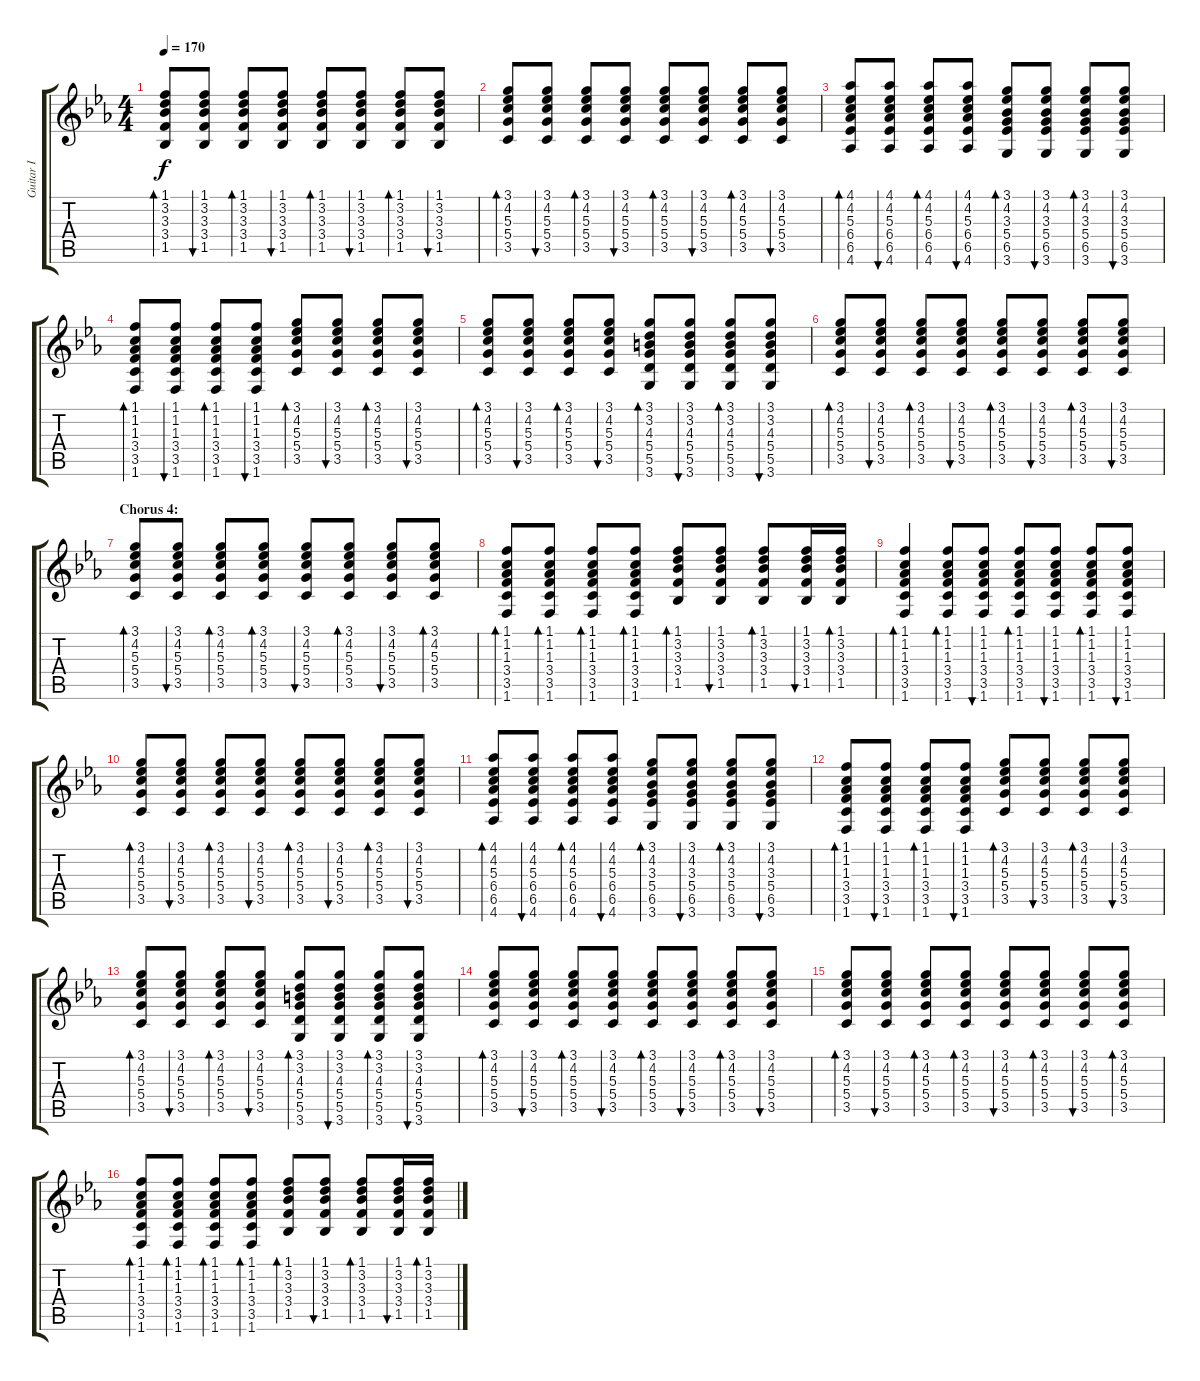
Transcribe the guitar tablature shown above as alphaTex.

\track ("Guitar I" "Guitar I") {instrument acousticguitarsteel}
\staff {score tabs}
\tuning (E4 B3 G3 D3 A2 E2) {hide}
\ts (4 4)
\tempo 170
\clef g2
\ks cminor
(1.1 3.2 3.3 3.4 1.5).8{bd 120 dy f} (1.1 3.2 3.3 3.4 1.5).8{bu 120} (1.1 3.2 3.3 3.4 1.5).8{bd 120} (1.1 3.2 3.3 3.4 1.5).8{bu 120} (1.1 3.2 3.3 3.4 1.5).8{bd 120} (1.1 3.2 3.3 3.4 1.5).8{bu 120} (1.1 3.2 3.3 3.4 1.5).8{bd 120} (1.1 3.2 3.3 3.4 1.5).8{bu 120} |
(3.1 4.2 5.3 5.4 3.5).8{bd 120} (3.1 4.2 5.3 5.4 3.5).8{bu 120} (3.1 4.2 5.3 5.4 3.5).8{bd 120} (3.1 4.2 5.3 5.4 3.5).8{bu 120} (3.1 4.2 5.3 5.4 3.5).8{bd 120} (3.1 4.2 5.3 5.4 3.5).8{bu 120} (3.1 4.2 5.3 5.4 3.5).8{bd 120} (3.1 4.2 5.3 5.4 3.5).8{bu 120} |
(4.1 4.2 5.3 6.4 6.5 4.6).8{bd 120} (4.1 4.2 5.3 6.4 6.5 4.6).8{bu 120} (4.1 4.2 5.3 6.4 6.5 4.6).8{bd 120} (4.1 4.2 5.3 6.4 6.5 4.6).8{bu 120} (3.1 4.2 3.3 5.4 6.5 3.6).8{bd 120} (3.1 4.2 3.3 5.4 6.5 3.6).8{bu 120} (3.1 4.2 3.3 5.4 6.5 3.6).8{bd 120} (3.1 4.2 3.3 5.4 6.5 3.6).8{bu 120} |
(1.1 1.2 1.3 3.4 3.5 1.6).8{bd 120} (1.1 1.2 1.3 3.4 3.5 1.6).8{bu 120} (1.1 1.2 1.3 3.4 3.5 1.6).8{bd 120} (1.1 1.2 1.3 3.4 3.5 1.6).8{bu 120} (3.1 4.2 5.3 5.4 3.5).8{bd 120} (3.1 4.2 5.3 5.4 3.5).8{bu 120} (3.1 4.2 5.3 5.4 3.5).8{bd 120} (3.1 4.2 5.3 5.4 3.5).8{bu 120} |
(3.1 4.2 5.3 5.4 3.5).8{bd 120} (3.1 4.2 5.3 5.4 3.5).8{bu 120} (3.1 4.2 5.3 5.4 3.5).8{bd 120} (3.1 4.2 5.3 5.4 3.5).8{bu 120} (3.1 3.2 4.3 5.4 5.5 3.6).8{bd 120} (3.1 3.2 4.3 5.4 5.5 3.6).8{bu 120} (3.1 3.2 4.3 5.4 5.5 3.6).8{bd 120} (3.1 3.2 4.3 5.4 5.5 3.6).8{bu 120} |
(3.1 4.2 5.3 5.4 3.5).8{bd 120} (3.1 4.2 5.3 5.4 3.5).8{bu 120} (3.1 4.2 5.3 5.4 3.5).8{bd 120} (3.1 4.2 5.3 5.4 3.5).8{bu 120} (3.1 4.2 5.3 5.4 3.5).8{bd 120} (3.1 4.2 5.3 5.4 3.5).8{bu 120} (3.1 4.2 5.3 5.4 3.5).8{bd 120} (3.1 4.2 5.3 5.4 3.5).8{bu 120} |
\section ("" "Chorus 4:")
(3.1 4.2 5.3 5.4 3.5).8{bd 240} (3.1 4.2 5.3 5.4 3.5).8{bu 120} (3.1 4.2 5.3 5.4 3.5).8{bd 120} (3.1 4.2 5.3 5.4 3.5).8{bd 120} (3.1 4.2 5.3 5.4 3.5).8{bu 120} (3.1 4.2 5.3 5.4 3.5).8{bd 120} (3.1 4.2 5.3 5.4 3.5).8{bu 60} (3.1 4.2 5.3 5.4 3.5).8{bd 120} |
(1.1 1.2 1.3 3.4 3.5 1.6).8{bd 60} (1.1 1.2 1.3 3.4 3.5 1.6).8{bd 60} (1.1 1.2 1.3 3.4 3.5 1.6).8{bd 60} (1.1 1.2 1.3 3.4 3.5 1.6).8{bd 60} (1.1 3.2 3.3 3.4 1.5).8{bd 60} (1.1 3.2 3.3 3.4 1.5).8{bu 60} (1.1 3.2 3.3 3.4 1.5).8{bd 60} (1.1 3.2 3.3 3.4 1.5).16{bu 60} (1.1 3.2 3.3 3.4 1.5).16{bd 60} |
(1.1 1.2 1.3 3.4 3.5 1.6).4{bd 240} (1.1 1.2 1.3 3.4 3.5 1.6).8{bd 120} (1.1 1.2 1.3 3.4 3.5 1.6).8{bu 120} (1.1 1.2 1.3 3.4 3.5 1.6).8{bd 120} (1.1 1.2 1.3 3.4 3.5 1.6).8{bu 120} (1.1 1.2 1.3 3.4 3.5 1.6).8{bd 120} (1.1 1.2 1.3 3.4 3.5 1.6).8{bu 120} |
(3.1 4.2 5.3 5.4 3.5).8{bd 120} (3.1 4.2 5.3 5.4 3.5).8{bu 120} (3.1 4.2 5.3 5.4 3.5).8{bd 120} (3.1 4.2 5.3 5.4 3.5).8{bu 120} (3.1 4.2 5.3 5.4 3.5).8{bd 120} (3.1 4.2 5.3 5.4 3.5).8{bu 120} (3.1 4.2 5.3 5.4 3.5).8{bd 120} (3.1 4.2 5.3 5.4 3.5).8{bu 120} |
(4.1 4.2 5.3 6.4 6.5 4.6).8{bd 120} (4.1 4.2 5.3 6.4 6.5 4.6).8{bu 120} (4.1 4.2 5.3 6.4 6.5 4.6).8{bd 120} (4.1 4.2 5.3 6.4 6.5 4.6).8{bu 120} (3.1 4.2 3.3 5.4 6.5 3.6).8{bd 120} (3.1 4.2 3.3 5.4 6.5 3.6).8{bu 120} (3.1 4.2 3.3 5.4 6.5 3.6).8{bd 120} (3.1 4.2 3.3 5.4 6.5 3.6).8{bu 120} |
(1.1 1.2 1.3 3.4 3.5 1.6).8{bd 120} (1.1 1.2 1.3 3.4 3.5 1.6).8{bu 120} (1.1 1.2 1.3 3.4 3.5 1.6).8{bd 120} (1.1 1.2 1.3 3.4 3.5 1.6).8{bu 120} (3.1 4.2 5.3 5.4 3.5).8{bd 120} (3.1 4.2 5.3 5.4 3.5).8{bu 120} (3.1 4.2 5.3 5.4 3.5).8{bd 120} (3.1 4.2 5.3 5.4 3.5).8{bu 120} |
(3.1 4.2 5.3 5.4 3.5).8{bd 120} (3.1 4.2 5.3 5.4 3.5).8{bu 120} (3.1 4.2 5.3 5.4 3.5).8{bd 120} (3.1 4.2 5.3 5.4 3.5).8{bu 120} (3.1 3.2 4.3 5.4 5.5 3.6).8{bd 120} (3.1 3.2 4.3 5.4 5.5 3.6).8{bu 120} (3.1 3.2 4.3 5.4 5.5 3.6).8{bd 120} (3.1 3.2 4.3 5.4 5.5 3.6).8{bu 120} |
(3.1 4.2 5.3 5.4 3.5).8{bd 120} (3.1 4.2 5.3 5.4 3.5).8{bu 120} (3.1 4.2 5.3 5.4 3.5).8{bd 120} (3.1 4.2 5.3 5.4 3.5).8{bu 120} (3.1 4.2 5.3 5.4 3.5).8{bd 120} (3.1 4.2 5.3 5.4 3.5).8{bu 120} (3.1 4.2 5.3 5.4 3.5).8{bd 120} (3.1 4.2 5.3 5.4 3.5).8{bu 120} |
(3.1 4.2 5.3 5.4 3.5).8{bd 240} (3.1 4.2 5.3 5.4 3.5).8{bu 120} (3.1 4.2 5.3 5.4 3.5).8{bd 120} (3.1 4.2 5.3 5.4 3.5).8{bd 120} (3.1 4.2 5.3 5.4 3.5).8{bu 120} (3.1 4.2 5.3 5.4 3.5).8{bd 120} (3.1 4.2 5.3 5.4 3.5).8{bu 60} (3.1 4.2 5.3 5.4 3.5).8{bd 120} |
(1.1 1.2 1.3 3.4 3.5 1.6).8{bd 60} (1.1 1.2 1.3 3.4 3.5 1.6).8{bd 60} (1.1 1.2 1.3 3.4 3.5 1.6).8{bd 60} (1.1 1.2 1.3 3.4 3.5 1.6).8{bd 60} (1.1 3.2 3.3 3.4 1.5).8{bd 60} (1.1 3.2 3.3 3.4 1.5).8{bu 60} (1.1 3.2 3.3 3.4 1.5).8{bd 60} (1.1 3.2 3.3 3.4 1.5).16{bu 60} (1.1 3.2 3.3 3.4 1.5).16{bd 60}
